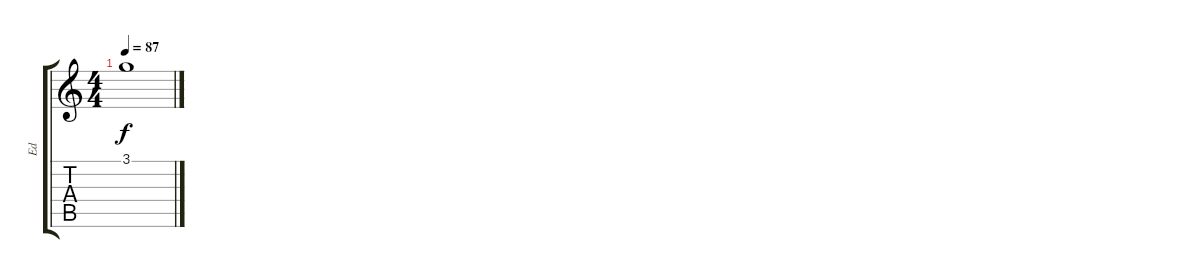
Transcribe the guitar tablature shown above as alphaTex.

\track ("Ed" "Ed") {instrument distortionguitar}
\staff {score tabs}
\tuning (E4 B3 G3 D3 A2 E2) {hide}
\ts (4 4)
\tempo 87
\clef g2
\ks c
3.1.1{dy f}
